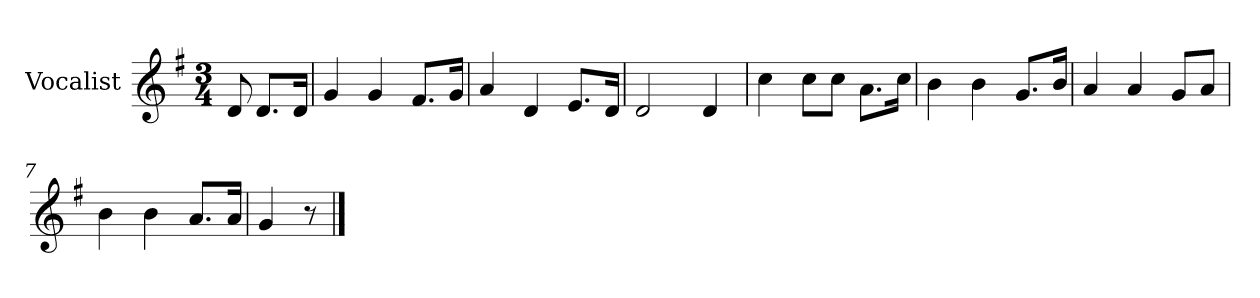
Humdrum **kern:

**kern
*part1
*staff1
*I"Vocalist
*k[f#]
*G:
*M3/4
=
8d
8.dL
16dJk
=1
4g
4g
8.f#L
16gJk
=2
4a
4d
8.eL
16dJk
=3
2d
4d
=4
4cc
8ccL
8ccJ
8.aL
16ccJk
=5
4b
4b
8.gL
16bJk
=6
4a
4a
8gL
8aJ
=7
4b
4b
8.aL
16aJk
=8
4g
8r
==
*-
